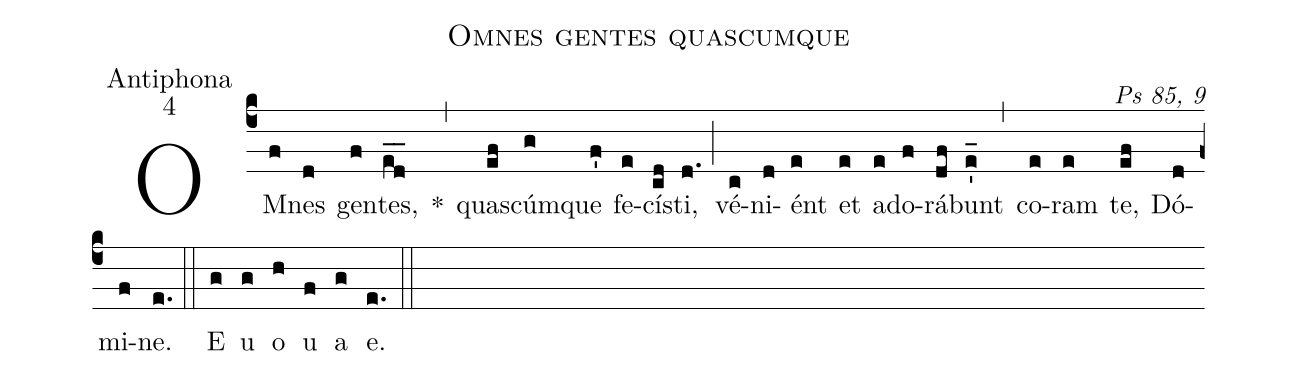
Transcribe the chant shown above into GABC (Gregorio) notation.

name:Omnes gentes quascumque;
office-part:Antiphona;
mode:4;
commentary:Ps 85, 9;
%%
(c4) OM(f)nes(d) gen(f)tes,(ed__) *(,) quas(ef)cúm(g)que(f') fe(e)cís(cd)ti,(d.) (;)
vé(c)ni(d)ént(e) et(e) a(e)do(f)rá(df)bunt(e_') (,)
co(e)ram(e) te,(ef) Dó(d)mi(f)ne.(e.) (::) E(g) u(g) o(h) u(f) a(g) e.(e.) (::)
